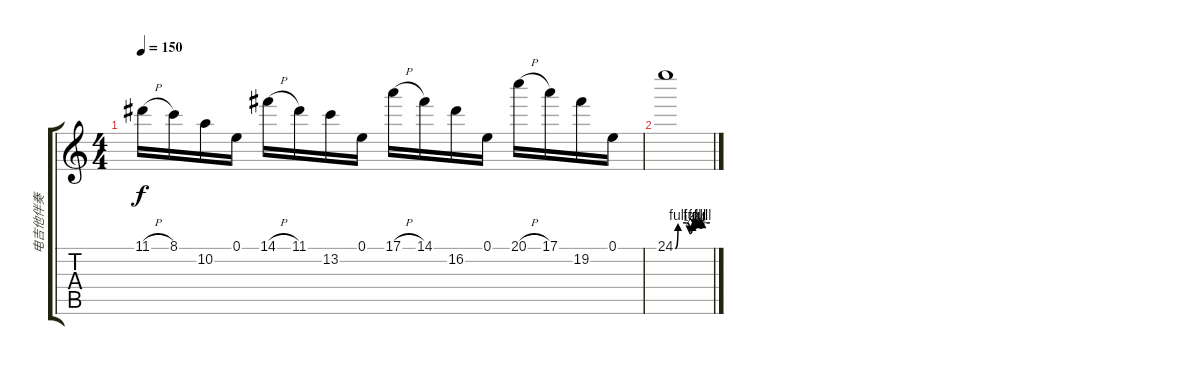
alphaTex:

\track ("电吉他伴奏" "电吉他伴奏") {instrument distortionguitar}
\staff {score tabs}
\tuning (E4 B3 G3 D3 A2 E2) {hide}
\ts (4 4)
\tempo 150
\clef g2
\ks c
11.1{h}.16{dy f} 8.1.16 10.2.16 0.1.16 14.1{h}.16 11.1.16 13.2.16 0.1.16 17.1{h}.16 14.1.16 16.2.16 0.1.16 20.1{h}.16 17.1.16 19.2.16 0.1.16 |
24.1{be (custom 0 0 5 4 20 4 25 2 30 4 34 3 38 4 43 3 47 4 60 4)}.1
